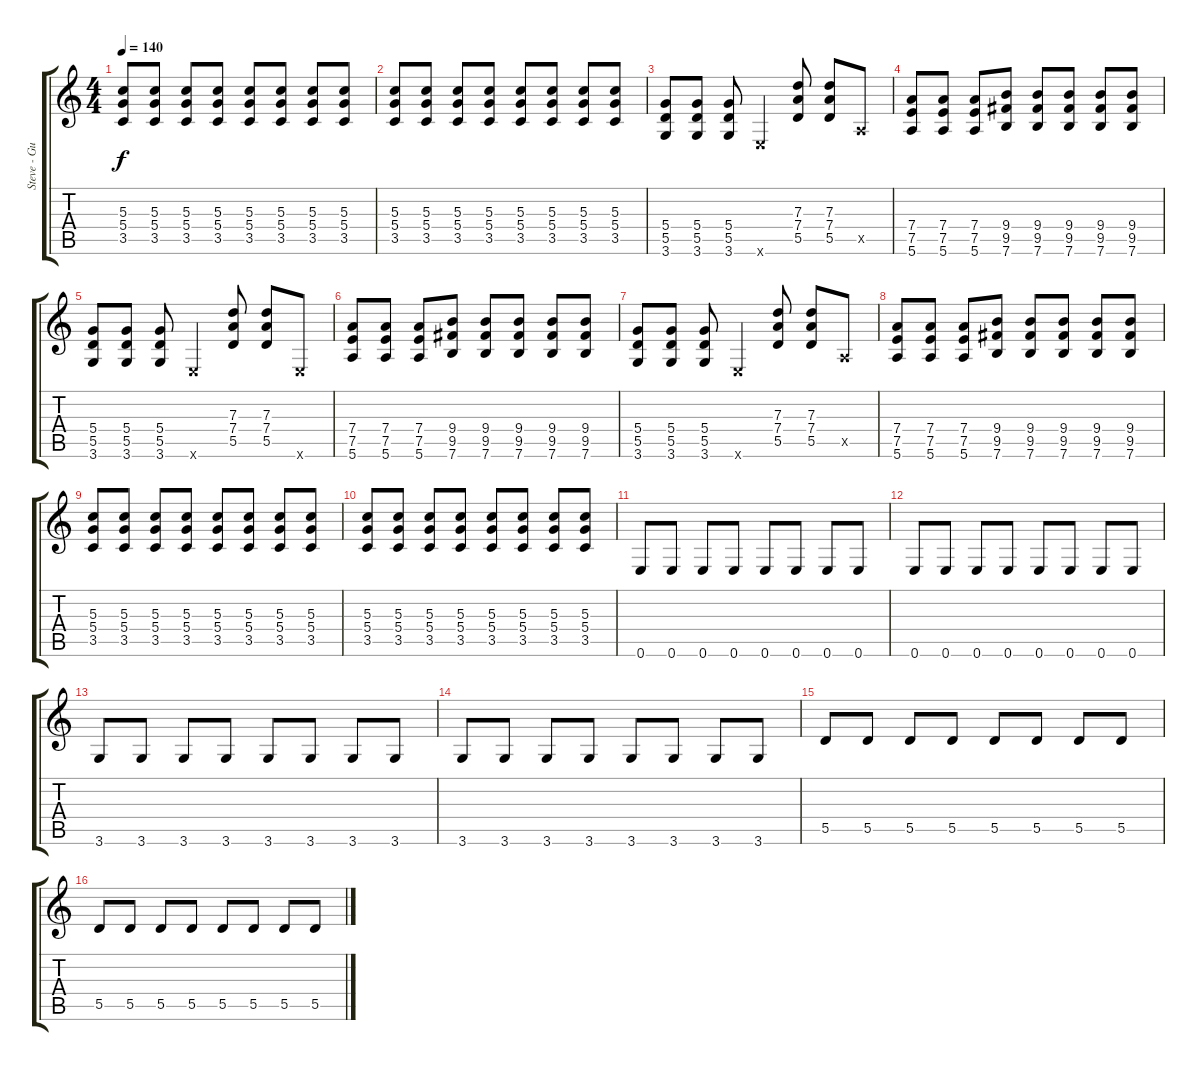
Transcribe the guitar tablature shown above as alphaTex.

\track ("Steve - Guitar" "Steve - Gu") {instrument distortionguitar}
\staff {score tabs}
\tuning (E4 B3 G3 D3 A2 E2) {hide}
\ts (4 4)
\tempo 140
\clef g2
\ks c
(5.3 5.4 3.5).8{dy f} (5.3 5.4 3.5).8 (5.3 5.4 3.5).8 (5.3 5.4 3.5).8 (5.3 5.4 3.5).8 (5.3 5.4 3.5).8 (5.3 5.4 3.5).8 (5.3 5.4 3.5).8 |
(5.3 5.4 3.5).8 (5.3 5.4 3.5).8 (5.3 5.4 3.5).8 (5.3 5.4 3.5).8 (5.3 5.4 3.5).8 (5.3 5.4 3.5).8 (5.3 5.4 3.5).8 (5.3 5.4 3.5).8 |
(5.4 5.5 3.6).8 (5.4 5.5 3.6).8 (5.4 5.5 3.6).8 0.6{x}.4 (7.3 7.4 5.5).8 (7.3 7.4 5.5).8 0.5{x}.8 |
(7.4 7.5 5.6).8 (7.4 7.5 5.6).8 (7.4 7.5 5.6).8 (9.4 9.5 7.6).8 (9.4 9.5 7.6).8 (9.4 9.5 7.6).8 (9.4 9.5 7.6).8 (9.4 9.5 7.6).8 |
(5.4 5.5 3.6).8 (5.4 5.5 3.6).8 (5.4 5.5 3.6).8 0.6{x}.4 (7.3 7.4 5.5).8 (7.3 7.4 5.5).8 0.6{x}.8 |
(7.4 7.5 5.6).8 (7.4 7.5 5.6).8 (7.4 7.5 5.6).8 (9.4 9.5 7.6).8 (9.4 9.5 7.6).8 (9.4 9.5 7.6).8 (9.4 9.5 7.6).8 (9.4 9.5 7.6).8 |
(5.4 5.5 3.6).8 (5.4 5.5 3.6).8 (5.4 5.5 3.6).8 0.6{x}.4 (7.3 7.4 5.5).8 (7.3 7.4 5.5).8 0.5{x}.8 |
(7.4 7.5 5.6).8 (7.4 7.5 5.6).8 (7.4 7.5 5.6).8 (9.4 9.5 7.6).8 (9.4 9.5 7.6).8 (9.4 9.5 7.6).8 (9.4 9.5 7.6).8 (9.4 9.5 7.6).8 |
(5.3 5.4 3.5).8 (5.3 5.4 3.5).8 (5.3 5.4 3.5).8 (5.3 5.4 3.5).8 (5.3 5.4 3.5).8 (5.3 5.4 3.5).8 (5.3 5.4 3.5).8 (5.3 5.4 3.5).8 |
(5.3 5.4 3.5).8 (5.3 5.4 3.5).8 (5.3 5.4 3.5).8 (5.3 5.4 3.5).8 (5.3 5.4 3.5).8 (5.3 5.4 3.5).8 (5.3 5.4 3.5).8 (5.3 5.4 3.5).8 |
0.6.8 0.6.8 0.6.8 0.6.8 0.6.8 0.6.8 0.6.8 0.6.8 |
0.6.8 0.6.8 0.6.8 0.6.8 0.6.8 0.6.8 0.6.8 0.6.8 |
3.6.8 3.6.8 3.6.8 3.6.8 3.6.8 3.6.8 3.6.8 3.6.8 |
3.6.8 3.6.8 3.6.8 3.6.8 3.6.8 3.6.8 3.6.8 3.6.8 |
5.5.8 5.5.8 5.5.8 5.5.8 5.5.8 5.5.8 5.5.8 5.5.8 |
5.5.8 5.5.8 5.5.8 5.5.8 5.5.8 5.5.8 5.5.8 5.5.8
